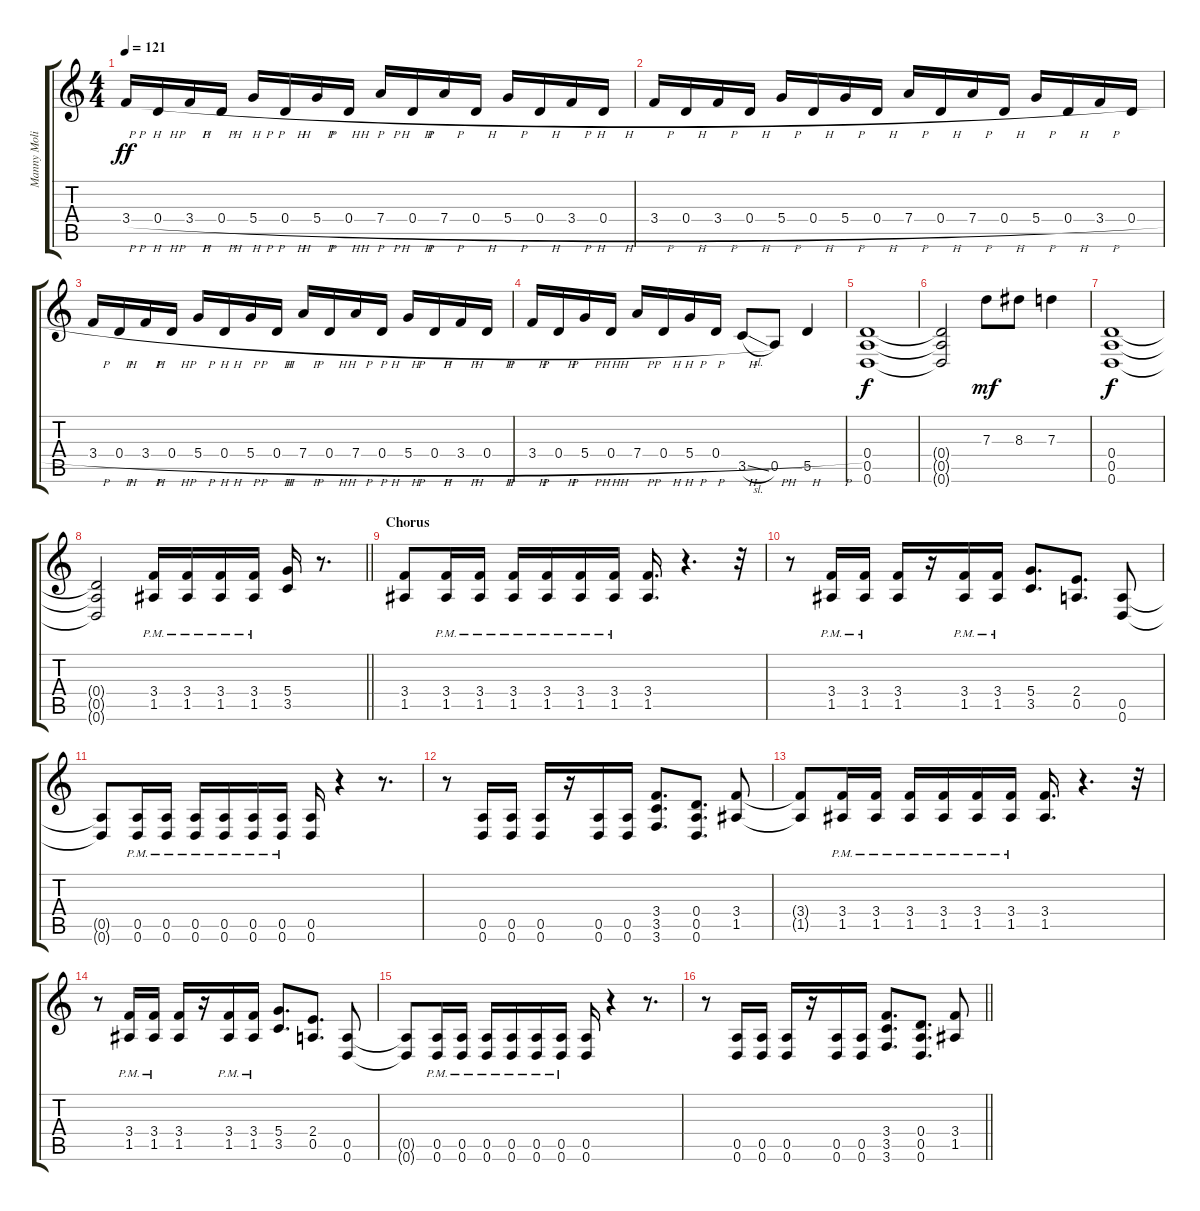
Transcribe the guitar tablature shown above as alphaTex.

\track ("Manny Molina" "Manny Moli") {instrument distortionguitar}
\staff {score tabs}
\tuning (E4 B3 G3 D3 A2 D2) {hide}
\ts (4 4)
\tempo 121
\clef g2
\ks c
3.4{h}.16{dy ff} 0.4{h}.16 3.4{h}.16 0.4{h}.16 5.4{h}.16 0.4{h}.16 5.4{h}.16 0.4{h}.16 7.4{h}.16 0.4{h}.16 7.4{h}.16 0.4{h}.16 5.4{h}.16 0.4{h}.16 3.4{h}.16 0.4{h}.16 |
3.4{h}.16 0.4{h}.16 3.4{h}.16 0.4{h}.16 5.4{h}.16 0.4{h}.16 5.4{h}.16 0.4{h}.16 7.4{h}.16 0.4{h}.16 7.4{h}.16 0.4{h}.16 5.4{h}.16 0.4{h}.16 3.4{h}.16 0.4{h}.16 |
3.4{h}.16 0.4{h}.16 3.4{h}.16 0.4{h}.16 5.4{h}.16 0.4{h}.16 5.4{h}.16 0.4{h}.16 7.4{h}.16 0.4{h}.16 7.4{h}.16 0.4{h}.16 5.4{h}.16 0.4{h}.16 3.4{h}.16 0.4{h}.16 |
3.4{h}.16 0.4{h}.16 5.4{h}.16 0.4{h}.16 7.4{h}.16 0.4{h}.16 5.4{h}.16 0.4{h}.16 3.5{sl}.8 0.5.8 5.5.4 |
(0.4 0.5 0.6).1{dy f} |
(0.4{t} 0.5{t} 0.6{t}).2 7.3.8{dy mf} 8.3.8 7.3.4 |
(0.4 0.5 0.6).1{dy f} |
\barLineRight lightlight
(0.4{t} 0.5{t} 0.6{t}).2 (3.4{pm} 1.5{pm}).16 (3.4{pm} 1.5{pm}).16 (3.4{pm} 1.5{pm}).16 (3.4{pm} 1.5{pm}).16 (5.4 3.5).16 r.8{d} |
\section ("" "Chorus")
(3.4 1.5).8 (3.4{pm} 1.5{pm}).16 (3.4{pm} 1.5{pm}).16 (3.4{pm} 1.5{pm}).16 (3.4{pm} 1.5{pm}).16 (3.4{pm} 1.5{pm}).16 (3.4{pm} 1.5{pm}).16 (3.4 1.5).16{d} r.4{d} r.32 |
r.8 (3.4{pm} 1.5{pm}).16 (3.4{pm} 1.5{pm}).16 (3.4 1.5).16 r.16 (3.4{pm} 1.5{pm}).16 (3.4{pm} 1.5{pm}).16 (5.4 3.5).8{d} (2.4 0.5).8{d} (0.5 0.6).8 |
(0.5{t} 0.6{t}).8 (0.5{pm} 0.6{pm}).16 (0.5{pm} 0.6{pm}).16 (0.5{pm} 0.6{pm}).16 (0.5{pm} 0.6{pm}).16 (0.5{pm} 0.6{pm}).16 (0.5{pm} 0.6{pm}).16 (0.5 0.6).16 r.4 r.8{d} |
r.8 (0.5 0.6).16 (0.5 0.6).16 (0.5 0.6).16 r.16 (0.5 0.6).16 (0.5 0.6).16 (3.4 3.5 3.6).8{d} (0.4 0.5 0.6).8{d} (3.4 1.5).8 |
(3.4{t} 1.5{t}).8 (3.4{pm} 1.5{pm}).16 (3.4{pm} 1.5{pm}).16 (3.4{pm} 1.5{pm}).16 (3.4{pm} 1.5{pm}).16 (3.4{pm} 1.5{pm}).16 (3.4{pm} 1.5{pm}).16 (3.4 1.5).16{d} r.4{d} r.32 |
r.8 (3.4{pm} 1.5{pm}).16 (3.4{pm} 1.5{pm}).16 (3.4 1.5).16 r.16 (3.4{pm} 1.5{pm}).16 (3.4{pm} 1.5{pm}).16 (5.4 3.5).8{d} (2.4 0.5).8{d} (0.5 0.6).8 |
(0.5{t} 0.6{t}).8 (0.5{pm} 0.6{pm}).16 (0.5{pm} 0.6{pm}).16 (0.5{pm} 0.6{pm}).16 (0.5{pm} 0.6{pm}).16 (0.5{pm} 0.6{pm}).16 (0.5{pm} 0.6{pm}).16 (0.5 0.6).16 r.4 r.8{d} |
\barLineRight lightlight
r.8 (0.5 0.6).16 (0.5 0.6).16 (0.5 0.6).16 r.16 (0.5 0.6).16 (0.5 0.6).16 (3.4 3.5 3.6).8{d} (0.4 0.5 0.6).8{d} (3.4 1.5).8
